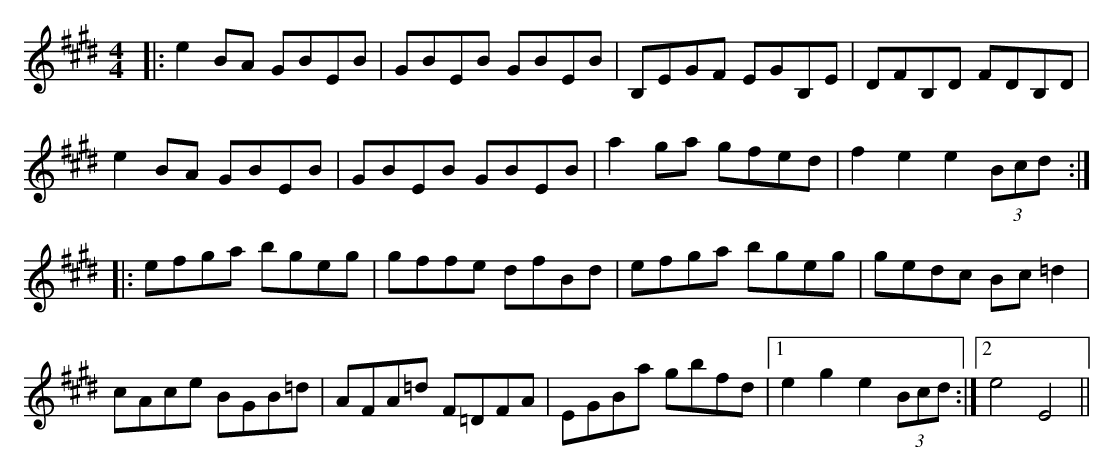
X:1
M:4/4
K:E
|:e2 BA GBEB|GBEB GBEB|B,EGF EGB,E|DFB,D FDB,D|
e2 BA GBEB|GBEB GBEB|a2 ga gfed|f2 e2 e2 (3Bcd:|
|:efga bgeg|gffe dfBd|efga bgeg|gedc Bc =d2|
cAce BGB=d|AFA=d F=DFA|EGBa gbfd|1 e2 g2 e2 (3Bcd:|2 e4 E4||
